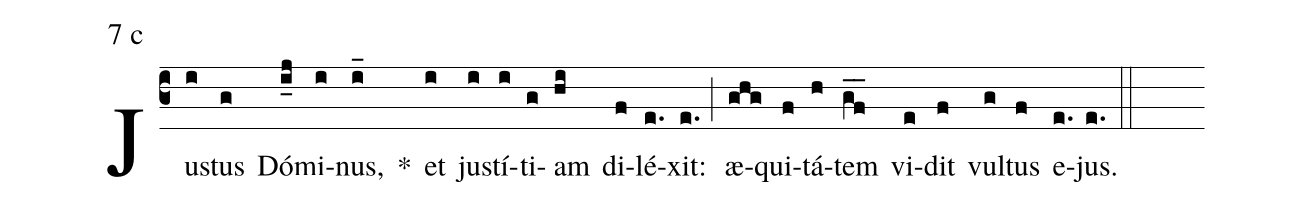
mode:7 c;
%%
(c3) Ju(i)stus(g) Dó(i_j)mi(i)nus,(i_) *() et(i) ju(i)stí(i)ti(g)am(hi) di(f)lé(e.)xit:(e.) (;) æ(ghg)qui(f)tá(h)tem(gf__) vi(e)dit(f) vul(g)tus(f) e(e.)jus.(e.) (::)
